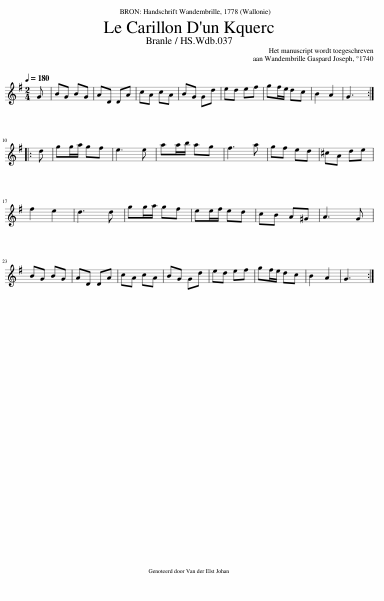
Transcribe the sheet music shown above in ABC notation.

X:1
L:1/8
Q:1/4=180
M:2/4
I:linebreak $
K:G
V:1 treble
V:1
 G | BG BG | AD DA | cA cA | BG Gd | %5
 ed ef | gf/e/ dc | B2 A2 | G3 ::$ d | %10
 gg/a/ gf | e3 e | aa/b/ ag | f3 a | gf ed | %15
 ^cA de |$ f2 e2 | d3 d | gg/a/ gf | ee/f/ ed | %20
 cB A^G | A3 G |$ BG BG | AD DA | cA cA | %25
 BG Gd | ed ef | gf/e/ dc | B2 A2 | G3 :| %30
